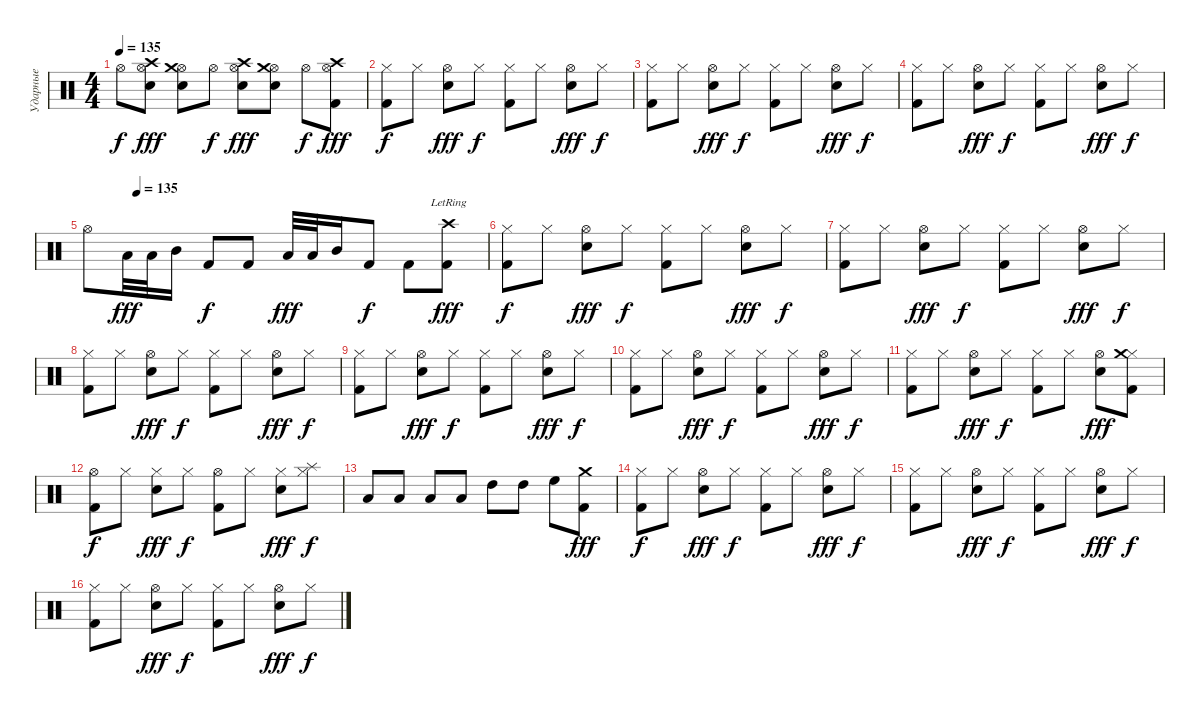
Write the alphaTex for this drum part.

\track ("Ударные" "Ударные") {instrument percussion}
\staff {score}
\articulation defaults
\ts (4 4)
\tempo 135
\clef neutral
\ks c "Hi-Hat (open)".8{dy f}
("Hi-Hat (open)" "Crash high (hit)" "Snare (hit) 2").8{dy fff} ("Hi-Hat (open)" "Crash medium (hit)" "Snare (hit) 2").8 "Hi-Hat (open)".8{dy f} ("Hi-Hat (open)" "Snare (hit) 2" "Crash high (hit)").8{dy fff} ("Hi-Hat (open)" "Snare (hit) 2" "Crash medium (hit)").8 "Hi-Hat (open)".8{dy f} ("Hi-Hat (open)" "Crash high (hit)" "Kick (hit) 2").8{dy fff} |
("Hi-Hat (closed)" "Kick (hit) 2").8{dy f} "Hi-Hat (closed)".8 ("Hi-Hat (open)" "Snare (hit) 2").8{dy fff} "Hi-Hat (closed)".8{dy f} ("Hi-Hat (closed)" "Kick (hit) 2").8 "Hi-Hat (closed)".8 ("Hi-Hat (open)" "Snare (hit) 2").8{dy fff} "Hi-Hat (closed)".8{dy f} |
("Hi-Hat (closed)" "Kick (hit) 2").8 "Hi-Hat (closed)".8 ("Hi-Hat (open)" "Snare (hit) 2").8{dy fff} "Hi-Hat (closed)".8{dy f} ("Hi-Hat (closed)" "Kick (hit) 2").8 "Hi-Hat (closed)".8 ("Hi-Hat (open)" "Snare (hit) 2").8{dy fff} "Hi-Hat (closed)".8{dy f} |
("Hi-Hat (closed)" "Kick (hit) 2").8 "Hi-Hat (closed)".8 ("Hi-Hat (open)" "Snare (hit) 2").8{dy fff} "Hi-Hat (closed)".8{dy f} ("Hi-Hat (closed)" "Kick (hit) 2").8 "Hi-Hat (closed)".8 ("Hi-Hat (open)" "Snare (hit) 2").8{dy fff} "Hi-Hat (closed)".8{dy f} |
\tempo (135 0.125)
"Hi-Hat (open)".8 "Low Floor Tom (hit)".32{dy fff} "Low Tom (hit)".32 "Mid Tom (hit)".16 "Kick (hit) 2".8{dy f} "Kick (hit) 2".8 "Low Floor Tom (hit)".32{dy fff} "Low Tom (hit)".32 "Mid Tom (hit)".16 "Kick (hit) 2".8{dy f} "Kick (hit) 2".8 ("Crash high (hit)"{lr} "Kick (hit) 2").8{dy fff} |
("Hi-Hat (closed)" "Kick (hit) 2").8{dy f} "Hi-Hat (closed)".8 ("Hi-Hat (open)" "Snare (hit) 2").8{dy fff} "Hi-Hat (closed)".8{dy f} ("Hi-Hat (closed)" "Kick (hit) 2").8 "Hi-Hat (closed)".8 ("Hi-Hat (open)" "Snare (hit) 2").8{dy fff} "Hi-Hat (closed)".8{dy f} |
("Hi-Hat (closed)" "Kick (hit) 2").8 "Hi-Hat (closed)".8 ("Hi-Hat (open)" "Snare (hit) 2").8{dy fff} "Hi-Hat (closed)".8{dy f} ("Hi-Hat (closed)" "Kick (hit) 2").8 "Hi-Hat (closed)".8 ("Hi-Hat (open)" "Snare (hit) 2").8{dy fff} "Hi-Hat (closed)".8{dy f} |
("Hi-Hat (closed)" "Kick (hit) 2").8 "Hi-Hat (closed)".8 ("Hi-Hat (open)" "Snare (hit) 2").8{dy fff} "Hi-Hat (closed)".8{dy f} ("Hi-Hat (closed)" "Kick (hit) 2").8 "Hi-Hat (closed)".8 ("Hi-Hat (open)" "Snare (hit) 2").8{dy fff} "Hi-Hat (closed)".8{dy f} |
("Hi-Hat (closed)" "Kick (hit) 2").8 "Hi-Hat (closed)".8 ("Hi-Hat (open)" "Snare (hit) 2").8{dy fff} "Hi-Hat (closed)".8{dy f} ("Hi-Hat (closed)" "Kick (hit) 2").8 "Hi-Hat (closed)".8 ("Hi-Hat (open)" "Snare (hit) 2").8{dy fff} "Hi-Hat (closed)".8{dy f} |
("Hi-Hat (closed)" "Kick (hit) 2").8 "Hi-Hat (closed)".8 ("Hi-Hat (open)" "Snare (hit) 2").8{dy fff} "Hi-Hat (closed)".8{dy f} ("Hi-Hat (closed)" "Kick (hit) 2").8 "Hi-Hat (closed)".8 ("Hi-Hat (open)" "Snare (hit) 2").8{dy fff} "Hi-Hat (closed)".8{dy f} |
("Hi-Hat (closed)" "Kick (hit) 2").8 "Hi-Hat (closed)".8 ("Hi-Hat (open)" "Snare (hit) 2").8{dy fff} "Hi-Hat (closed)".8{dy f} ("Hi-Hat (closed)" "Kick (hit) 2").8 "Hi-Hat (closed)".8 ("Hi-Hat (open)" "Snare (hit) 2").8{dy fff} ("Hi-Hat (closed)" "Kick (hit) 2" "Crash medium (hit)").8 |
("Hi-Hat (open)" "Kick (hit) 2").8{dy f} "Hi-Hat (closed)".8 ("Hi-Hat (closed)" "Snare (hit) 2").8{dy fff} "Hi-Hat (closed)".8{dy f} ("Hi-Hat (open)" "Kick (hit) 2").8 "Hi-Hat (closed)".8 ("Hi-Hat (closed)" "Snare (hit) 2").8{dy fff} ("Hi-Hat (closed)" "Splash (hit)").8{dy f} |
"Low Floor Tom (hit)".8 "Low Floor Tom (hit)".8 "Low Tom (hit)".8 "Low Tom (hit)".8 "High Tom (hit)".8 "High Tom (hit)".8 "High Floor Tom (hit)".8 ("Crash medium (hit)" "Kick (hit) 2").8{dy fff} |
("Hi-Hat (closed)" "Kick (hit) 2").8{dy f} "Hi-Hat (closed)".8 ("Hi-Hat (open)" "Snare (hit) 2").8{dy fff} "Hi-Hat (closed)".8{dy f} ("Hi-Hat (closed)" "Kick (hit) 2").8 "Hi-Hat (closed)".8 ("Hi-Hat (open)" "Snare (hit) 2").8{dy fff} "Hi-Hat (closed)".8{dy f} |
("Hi-Hat (closed)" "Kick (hit) 2").8 "Hi-Hat (closed)".8 ("Hi-Hat (open)" "Snare (hit) 2").8{dy fff} "Hi-Hat (closed)".8{dy f} ("Hi-Hat (closed)" "Kick (hit) 2").8 "Hi-Hat (closed)".8 ("Hi-Hat (open)" "Snare (hit) 2").8{dy fff} "Hi-Hat (closed)".8{dy f} |
("Hi-Hat (closed)" "Kick (hit) 2").8 "Hi-Hat (closed)".8 ("Hi-Hat (open)" "Snare (hit) 2").8{dy fff} "Hi-Hat (closed)".8{dy f} ("Hi-Hat (closed)" "Kick (hit) 2").8 "Hi-Hat (closed)".8 ("Hi-Hat (open)" "Snare (hit) 2").8{dy fff} "Hi-Hat (closed)".8{dy f}
